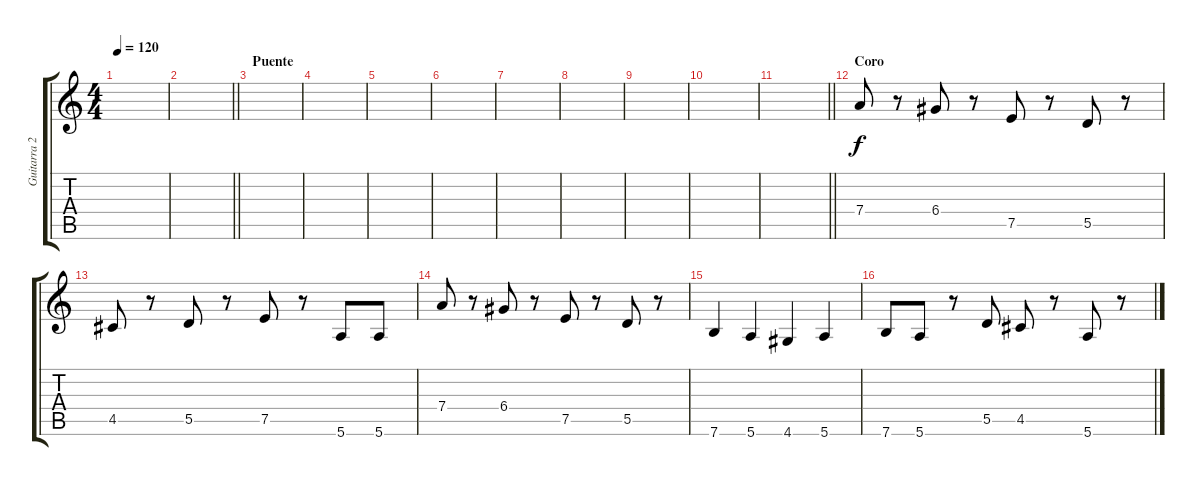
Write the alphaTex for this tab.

\track ("Guitarra 2" "Guitarra 2") {instrument distortionguitar}
\staff {score tabs}
\tuning (E4 B3 G3 D3 A2 E2) {hide}
\ts (4 4)
\tempo 120
\clef g2
\ks c
|
\barLineRight lightlight
|
\section ("" "Puente")
|
|
|
|
|
|
|
|
\barLineRight lightlight
|
\section ("" "Coro")
7.4.8 r.8 6.4.8 r.8 7.5.8 r.8 5.5.8 r.8 |
4.5.8 r.8 5.5.8 r.8 7.5.8 r.8 5.6.8 5.6.8 |
7.4.8 r.8 6.4.8 r.8 7.5.8 r.8 5.5.8 r.8 |
7.6.4 5.6.4 4.6.4 5.6.4 |
7.6.8 5.6.8 r.8 5.5.8 4.5.8 r.8 5.6.8 r.8
